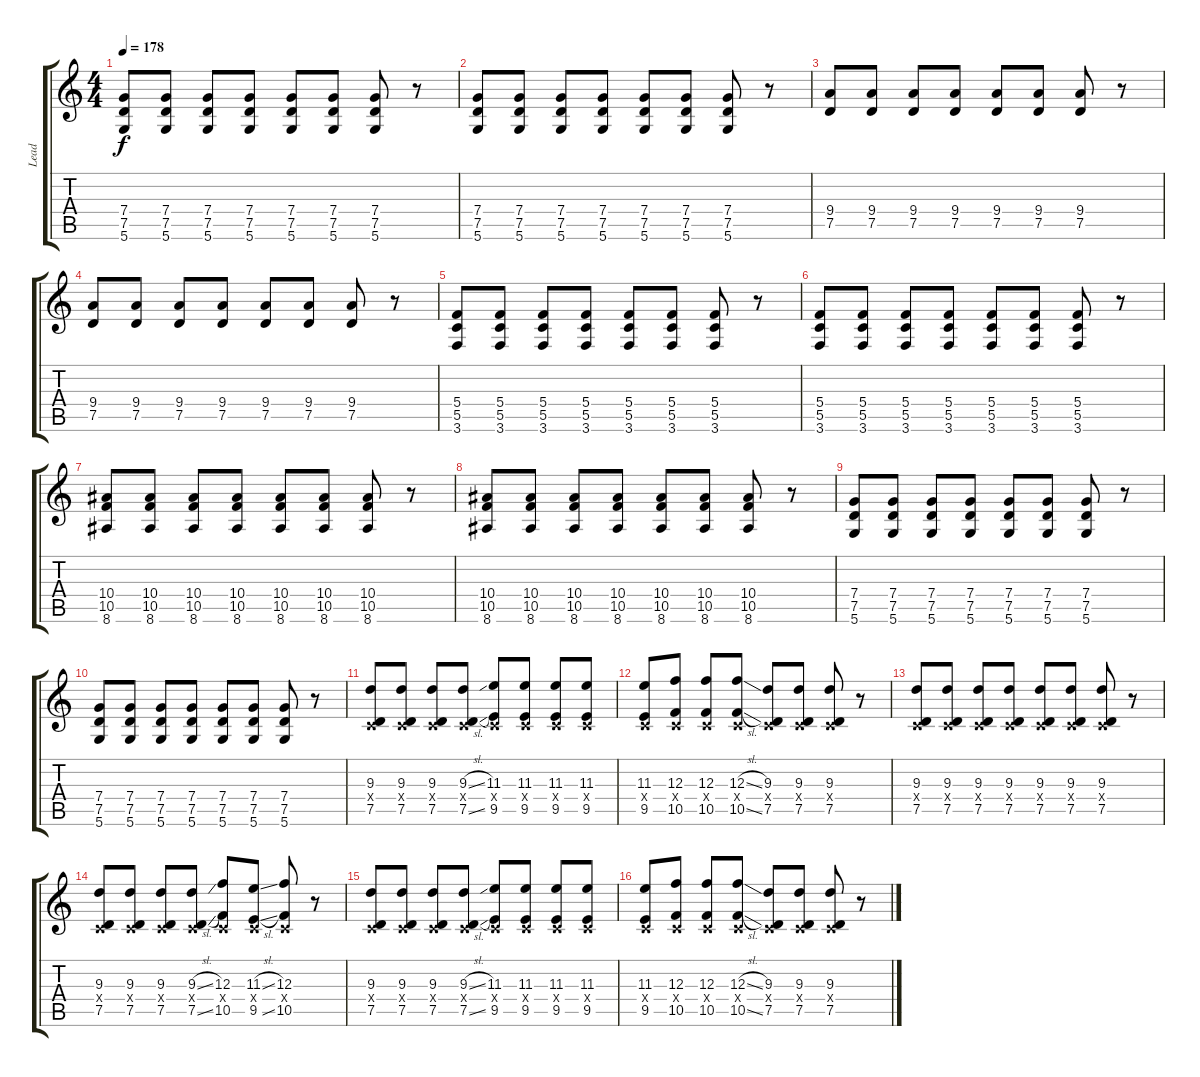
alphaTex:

\track ("Lead" "Lead") {instrument overdrivenguitar}
\staff {score tabs}
\tuning (D4 A3 F3 C3 G2 D2) {hide}
\ts (4 4)
\tempo 178
\clef g2
\ks c
(7.4 7.5 5.6).8{dy f} (7.4 7.5 5.6).8 (7.4 7.5 5.6).8 (7.4 7.5 5.6).8 (7.4 7.5 5.6).8 (7.4 7.5 5.6).8 (7.4 7.5 5.6).8 r.8 |
(7.4 7.5 5.6).8 (7.4 7.5 5.6).8 (7.4 7.5 5.6).8 (7.4 7.5 5.6).8 (7.4 7.5 5.6).8 (7.4 7.5 5.6).8 (7.4 7.5 5.6).8 r.8 |
(9.4 7.5).8{instrument overdrivenguitar} (9.4 7.5).8 (9.4 7.5).8 (9.4 7.5).8 (9.4 7.5).8 (9.4 7.5).8 (9.4 7.5).8 r.8 |
(9.4 7.5).8 (9.4 7.5).8 (9.4 7.5).8 (9.4 7.5).8 (9.4 7.5).8 (9.4 7.5).8 (9.4 7.5).8 r.8 |
(5.4 5.5 3.6).8 (5.4 5.5 3.6).8 (5.4 5.5 3.6).8 (5.4 5.5 3.6).8 (5.4 5.5 3.6).8 (5.4 5.5 3.6).8 (5.4 5.5 3.6).8 r.8 |
(5.4 5.5 3.6).8 (5.4 5.5 3.6).8 (5.4 5.5 3.6).8 (5.4 5.5 3.6).8 (5.4 5.5 3.6).8 (5.4 5.5 3.6).8 (5.4 5.5 3.6).8 r.8 |
(10.4 10.5 8.6).8 (10.4 10.5 8.6).8 (10.4 10.5 8.6).8 (10.4 10.5 8.6).8 (10.4 10.5 8.6).8 (10.4 10.5 8.6).8 (10.4 10.5 8.6).8 r.8 |
(10.4 10.5 8.6).8 (10.4 10.5 8.6).8 (10.4 10.5 8.6).8 (10.4 10.5 8.6).8 (10.4 10.5 8.6).8 (10.4 10.5 8.6).8 (10.4 10.5 8.6).8 r.8 |
(7.4 7.5 5.6).8 (7.4 7.5 5.6).8 (7.4 7.5 5.6).8 (7.4 7.5 5.6).8 (7.4 7.5 5.6).8 (7.4 7.5 5.6).8 (7.4 7.5 5.6).8 r.8 |
(7.4 7.5 5.6).8 (7.4 7.5 5.6).8 (7.4 7.5 5.6).8 (7.4 7.5 5.6).8 (7.4 7.5 5.6).8 (7.4 7.5 5.6).8 (7.4 7.5 5.6).8 r.8 |
(9.3 0.4{x} 7.5).8 (9.3 0.4{x} 7.5).8 (9.3 0.4{x} 7.5).8 (9.3{sl} 0.4{x} 7.5{sl}).8 (11.3 0.4{x} 9.5).8 (11.3 0.4{x} 9.5).8 (11.3 0.4{x} 9.5).8 (11.3 0.4{x} 9.5).8 |
(11.3 0.4{x} 9.5).8 (12.3 0.4{x} 10.5).8 (12.3 0.4{x} 10.5).8 (12.3{sl} 0.4{x} 10.5{sl}).8 (9.3 0.4{x} 7.5).8 (9.3 0.4{x} 7.5).8 (9.3 0.4{x} 7.5).8 r.8 |
(9.3 0.4{x} 7.5).8 (9.3 0.4{x} 7.5).8 (9.3 0.4{x} 7.5).8 (9.3 0.4{x} 7.5).8 (9.3 0.4{x} 7.5).8 (9.3 0.4{x} 7.5).8 (9.3 0.4{x} 7.5).8 r.8 |
(9.3 0.4{x} 7.5).8 (9.3 0.4{x} 7.5).8 (9.3 0.4{x} 7.5).8 (9.3{sl} 0.4{x} 7.5{sl}).8 (12.3 0.4{x} 10.5).8 (11.3{sl} 0.4{x} 9.5{sl}).8 (12.3 0.4{x} 10.5).8 r.8 |
(9.3 0.4{x} 7.5).8 (9.3 0.4{x} 7.5).8 (9.3 0.4{x} 7.5).8 (9.3{sl} 0.4{x} 7.5{sl}).8 (11.3 0.4{x} 9.5).8 (11.3 0.4{x} 9.5).8 (11.3 0.4{x} 9.5).8 (11.3 0.4{x} 9.5).8 |
(11.3 0.4{x} 9.5).8 (12.3 0.4{x} 10.5).8 (12.3 0.4{x} 10.5).8 (12.3{sl} 0.4{x} 10.5{sl}).8 (9.3 0.4{x} 7.5).8 (9.3 0.4{x} 7.5).8 (9.3 0.4{x} 7.5).8 r.8
